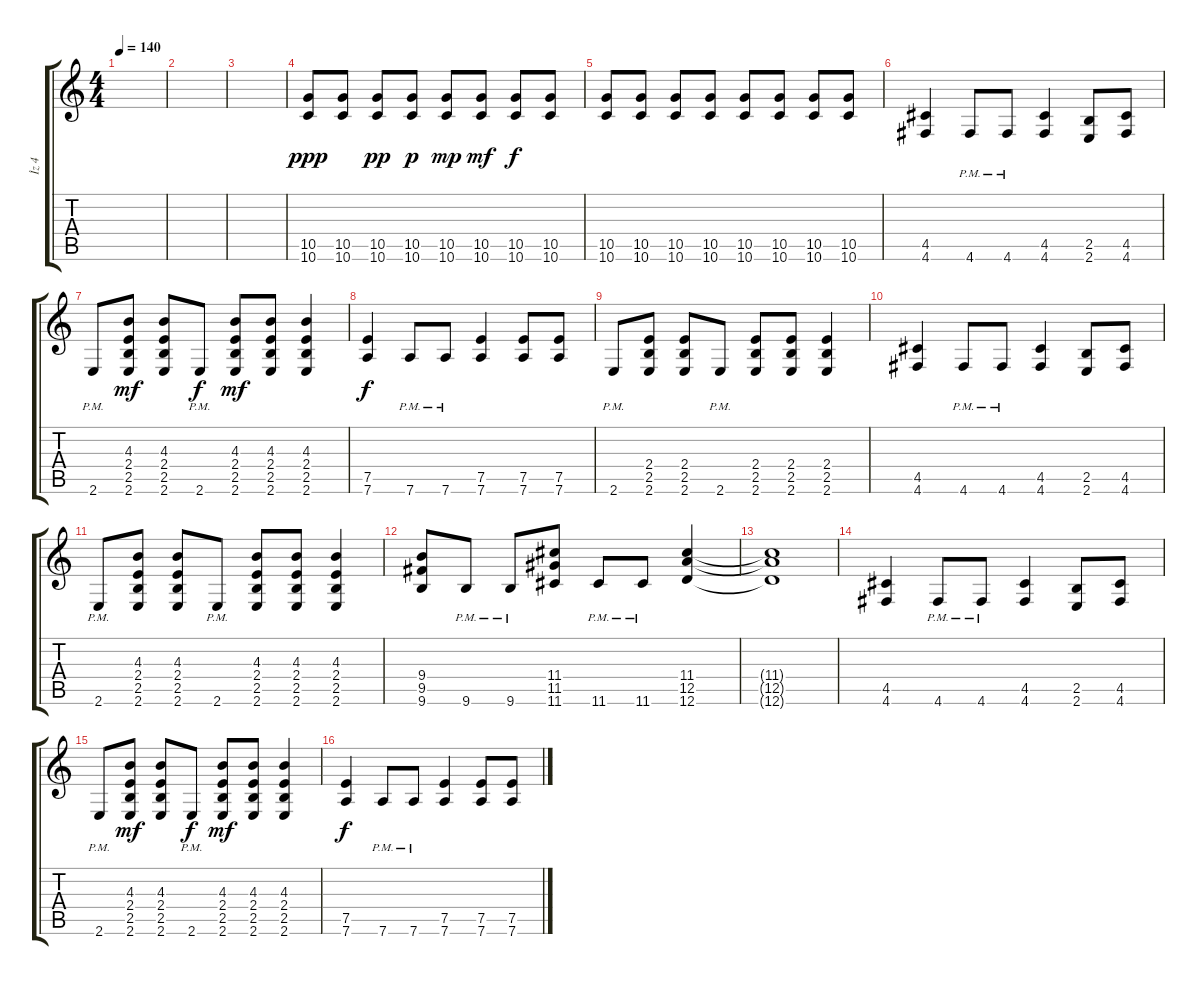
\track ("İz 4" "İz 4") {instrument overdrivenguitar}
\staff {score tabs}
\tuning (E4 B3 G3 D3 A2 D2) {hide}
\ts (4 4)
\tempo 140
\clef g2
\ks c
|
|
|
(10.5 10.6).8{dy ppp} (10.5 10.6).8 (10.5 10.6).8{dy pp} (10.5 10.6).8{dy p} (10.5 10.6).8{dy mp} (10.5 10.6).8{dy mf} (10.5 10.6).8{dy f} (10.5 10.6).8 |
(10.5 10.6).8 (10.5 10.6).8 (10.5 10.6).8 (10.5 10.6).8 (10.5 10.6).8 (10.5 10.6).8 (10.5 10.6).8 (10.5 10.6).8 |
(4.5 4.6).4 4.6{pm}.8 4.6{pm}.8 (4.5 4.6).4 (2.5 2.6).8 (4.5 4.6).8 |
2.6{pm}.8 (4.3 2.4 2.5 2.6).8{dy mf} (4.3 2.4 2.5 2.6).8 2.6{pm}.8{dy f} (4.3 2.4 2.5 2.6).8{dy mf} (4.3 2.4 2.5 2.6).8 (4.3 2.4 2.5 2.6).4 |
(7.5 7.6).4{dy f} 7.6{pm}.8 7.6{pm}.8 (7.5 7.6).4 (7.5 7.6).8 (7.5 7.6).8 |
2.6{pm}.8 (2.4 2.5 2.6).8 (2.4 2.5 2.6).8 2.6{pm}.8 (2.4 2.5 2.6).8 (2.4 2.5 2.6).8 (2.4 2.5 2.6).4 |
(4.5 4.6).4 4.6{pm}.8 4.6{pm}.8 (4.5 4.6).4 (2.5 2.6).8 (4.5 4.6).8 |
2.6{pm}.8 (4.3 2.4 2.5 2.6).8 (4.3 2.4 2.5 2.6).8 2.6{pm}.8 (4.3 2.4 2.5 2.6).8 (4.3 2.4 2.5 2.6).8 (4.3 2.4 2.5 2.6).4 |
(9.4 9.5 9.6).8 9.6{pm}.8 9.6{pm}.8 (11.4 11.5 11.6).8 11.6{pm}.8 11.6{pm}.8 (11.4 12.5 12.6).4 |
(11.4{t} 12.5{t} 12.6{t}).1 |
(4.5 4.6).4 4.6{pm}.8 4.6{pm}.8 (4.5 4.6).4 (2.5 2.6).8 (4.5 4.6).8 |
2.6{pm}.8 (4.3 2.4 2.5 2.6).8{dy mf} (4.3 2.4 2.5 2.6).8 2.6{pm}.8{dy f} (4.3 2.4 2.5 2.6).8{dy mf} (4.3 2.4 2.5 2.6).8 (4.3 2.4 2.5 2.6).4 |
(7.5 7.6).4{dy f} 7.6{pm}.8 7.6{pm}.8 (7.5 7.6).4 (7.5 7.6).8 (7.5 7.6).8
